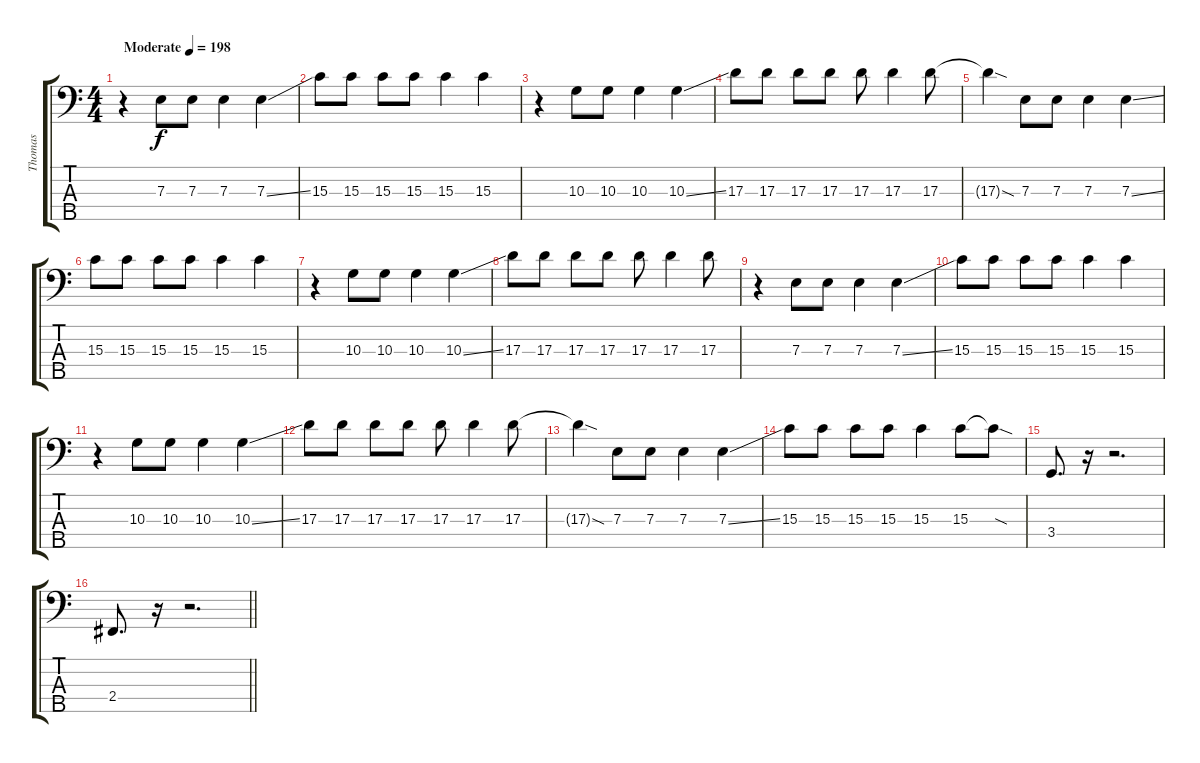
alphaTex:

\track ("Thomas" "Thomas") {instrument electricbassfinger}
\staff {score tabs}
\tuning (G2 D2 A1 E1 B0) {hide}
\ts (4 4)
\tempo (198 "Moderate")
\clef f4
\ks c
r.4{dy f instrument electricbassfinger} 7.3.8 7.3.8 7.3.4 7.3{ss}.4 |
15.3.8 15.3.8 15.3.8 15.3.8 15.3.4 15.3.4 |
r.4 10.3.8 10.3.8 10.3.4 10.3{ss}.4 |
17.3.8 17.3.8 17.3.8 17.3.8 17.3.8 17.3.4 17.3.8 |
17.3{sod t}.4 7.3.8 7.3.8 7.3.4 7.3{ss}.4 |
15.3.8 15.3.8 15.3.8 15.3.8 15.3.4 15.3.4 |
r.4 10.3.8 10.3.8 10.3.4 10.3{ss}.4 |
17.3.8 17.3.8 17.3.8 17.3.8 17.3.8 17.3.4 17.3.8 |
r.4 7.3.8 7.3.8 7.3.4 7.3{ss}.4 |
15.3.8 15.3.8 15.3.8 15.3.8 15.3.4 15.3.4 |
r.4 10.3.8 10.3.8 10.3.4 10.3{ss}.4 |
17.3.8 17.3.8 17.3.8 17.3.8 17.3.8 17.3.4 17.3.8 |
17.3{sod t}.4 7.3.8 7.3.8 7.3.4 7.3{ss}.4 |
15.3.8 15.3.8 15.3.8 15.3.8 15.3.4 15.3.8 15.3{sod t}.8 |
3.4.8{d} r.16 r.2{d} |
\barLineRight lightlight
2.4.8{d} r.16 r.2{d}
